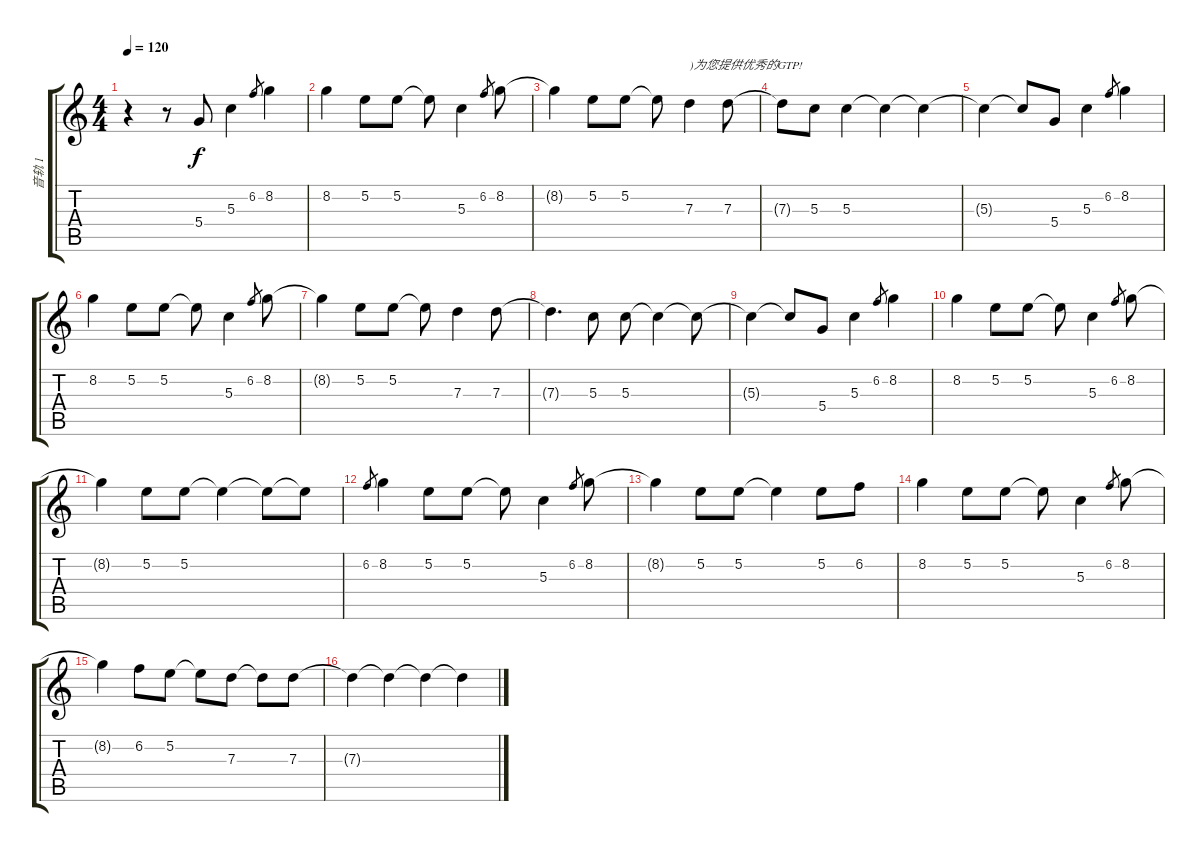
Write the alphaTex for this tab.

\track ("音轨 1" "音轨 1") {instrument electricguitarjazz}
\staff {score tabs}
\tuning (E4 B3 G3 D3 A2 E2) {hide}
\ts (4 4)
\tempo 120
\clef g2
\ks c
r.4{dy f instrument electricguitarjazz} r.8 5.4.8 5.3.4 6.2.8{gr} 8.2.4 |
8.2.4 5.2.8 5.2.8 5.2{t}.8 5.3.4 6.2.8{gr} 8.2.8 |
8.2{t}.4 5.2.8 5.2.8 5.2{t}.8 7.3.4{txt ")为您提供优秀的GTP!"} 7.3.8 |
7.3{t}.8 5.3.8 5.3.4 5.3{t}.4 5.3{t}.4 |
5.3{t}.4 5.3{t}.8 5.4.8 5.3.4 6.2.8{gr} 8.2.4 |
8.2.4 5.2.8 5.2.8 5.2{t}.8 5.3.4 6.2.8{gr} 8.2.8 |
8.2{t}.4 5.2.8 5.2.8 5.2{t}.8 7.3.4 7.3.8 |
7.3{t}.4{d} 5.3.8 5.3.8 5.3{t}.4 5.3{t}.8 |
5.3{t}.4 5.3{t}.8 5.4.8 5.3.4 6.2.8{gr} 8.2.4 |
8.2.4 5.2.8 5.2.8 5.2{t}.8 5.3.4 6.2.8{gr} 8.2.8 |
8.2{t}.4 5.2.8 5.2.8 5.2{t}.4 5.2{t}.8 5.2{t}.8 |
6.2.8{gr} 8.2.4 5.2.8 5.2.8 5.2{t}.8 5.3.4 6.2.8{gr} 8.2.8 |
8.2{t}.4 5.2.8 5.2.8 5.2{t}.4 5.2.8 6.2.8 |
8.2.4 5.2.8 5.2.8 5.2{t}.8 5.3.4 6.2.8{gr} 8.2.8 |
8.2{t}.4 6.2.8 5.2.8 5.2{t}.8 7.3.8 7.3{t}.8 7.3.8 |
7.3{t}.4 7.3{t}.4 7.3{t}.4 7.3{t}.4
